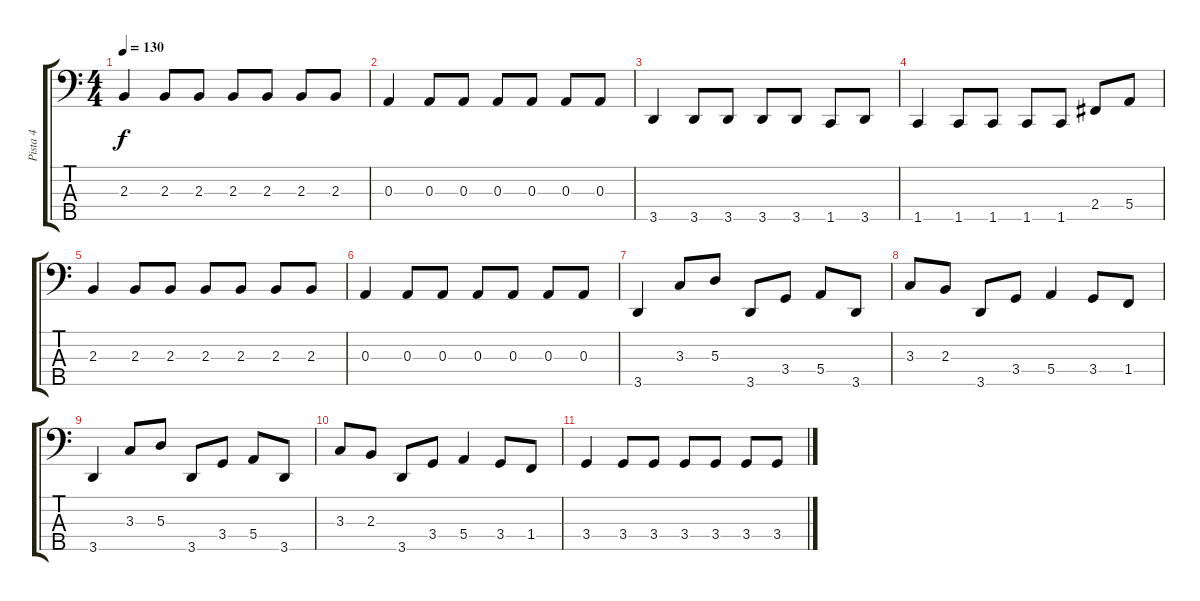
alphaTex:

\track ("Pista 4" "Pista 4") {instrument electricbassfinger}
\staff {score tabs}
\tuning (G2 D2 A1 E1 B0) {hide}
\ts (4 4)
\tempo 130
\clef f4
\ks c
2.3.4{dy f} 2.3.8 2.3.8 2.3.8 2.3.8 2.3.8 2.3.8 |
0.3.4 0.3.8 0.3.8 0.3.8 0.3.8 0.3.8 0.3.8 |
3.5.4 3.5.8 3.5.8 3.5.8 3.5.8 1.5.8 3.5.8 |
1.5.4 1.5.8 1.5.8 1.5.8 1.5.8 2.4.8 5.4.8 |
2.3.4 2.3.8 2.3.8 2.3.8 2.3.8 2.3.8 2.3.8 |
0.3.4 0.3.8 0.3.8 0.3.8 0.3.8 0.3.8 0.3.8 |
3.5.4 3.3.8 5.3.8 3.5.8 3.4.8 5.4.8 3.5.8 |
3.3.8 2.3.8 3.5.8 3.4.8 5.4.4 3.4.8 1.4.8 |
3.5.4 3.3.8 5.3.8 3.5.8 3.4.8 5.4.8 3.5.8 |
3.3.8 2.3.8 3.5.8 3.4.8 5.4.4 3.4.8 1.4.8 |
3.4.4 3.4.8 3.4.8 3.4.8 3.4.8 3.4.8 3.4.8
